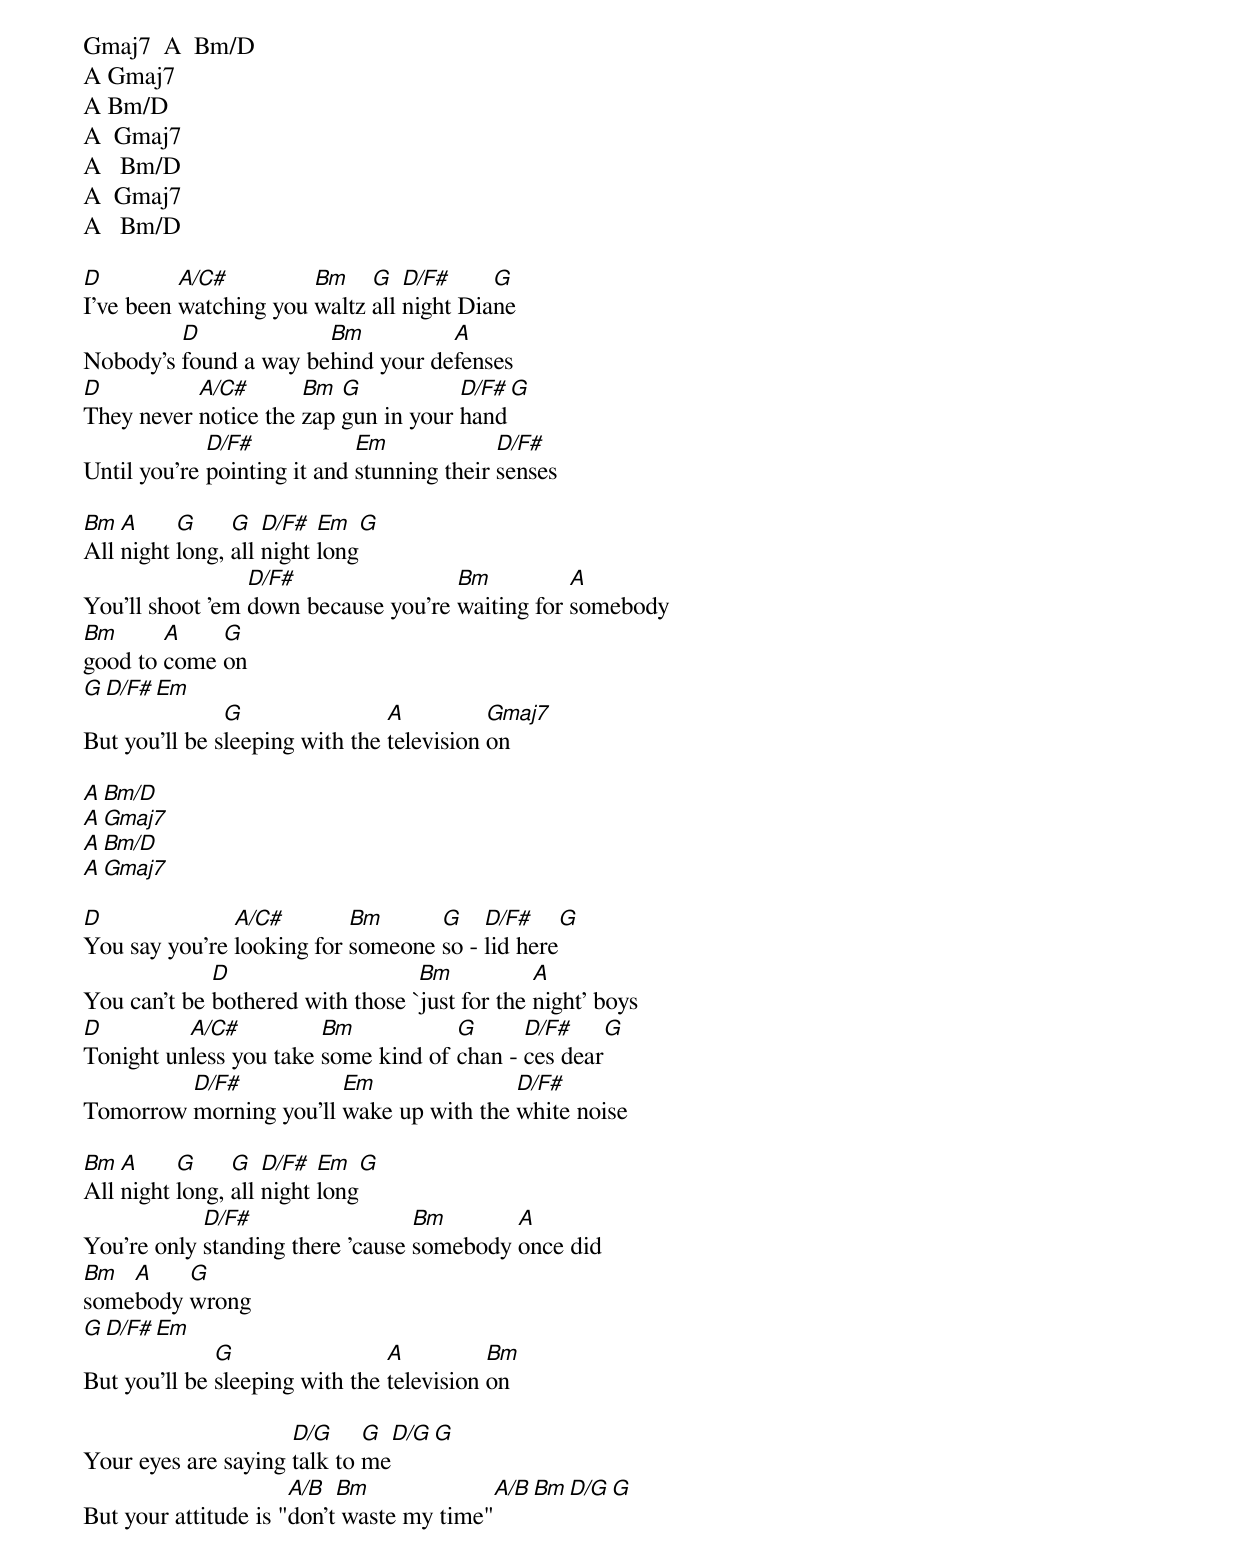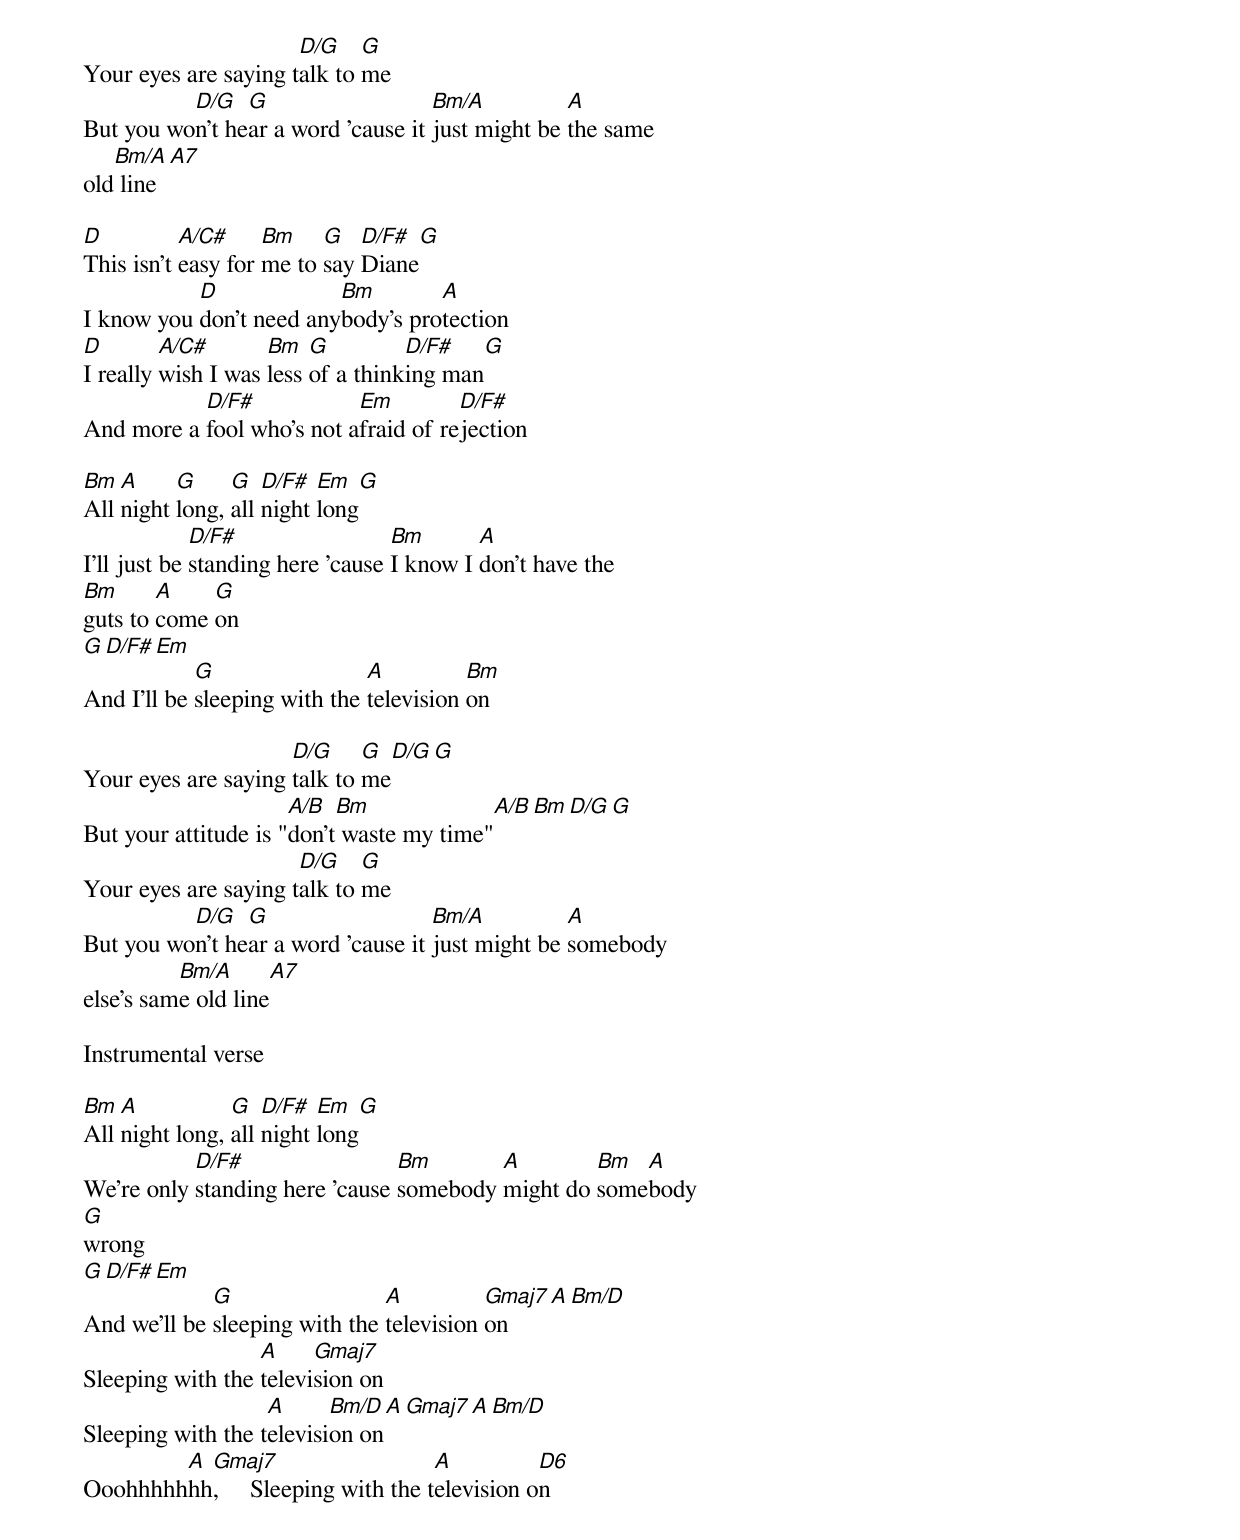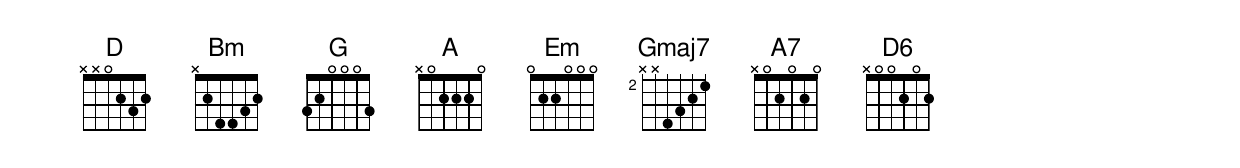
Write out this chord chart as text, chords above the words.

Gmaj7  A  Bm/D
A Gmaj7
A Bm/D
A  Gmaj7
A   Bm/D
A  Gmaj7
A   Bm/D

D         A/C#         Bm    G   D/F#     G
I've been watching you waltz all night Diane
         D             Bm          A
Nobody's found a way behind your defenses
D          A/C#       Bm  G           D/F#     G
They never notice the zap gun in your hand
             D/F#            Em             D/F#
Until you're pointing it and stunning their senses

Bm  A     G     G   D/F#  Em    G
All night long, all night long
                 D/F#                Bm          A
You'll shoot 'em down because you're waiting for somebody
Bm      A    G
good to come on
G  D/F#  Em
               G                A          Gmaj7
But you'll be sleeping with the television on

A   Bm/D
A   Gmaj7
A   Bm/D
A   Gmaj7

D              A/C#        Bm      G    D/F#     G
You say you're looking for someone so - lid here
             D                    Bm           A
You can't be bothered with those `just for the night' boys
D         A/C#          Bm           G      D/F#    G
Tonight unless you take some kind of chan - ces dear
         D/F#           Em               D/F#
Tomorrow morning you'll wake up with the white noise

Bm  A     G     G   D/F#  Em    G
All night long, all night long
            D/F#                  Bm       A
You're only standing there 'cause somebody once did
Bm  A    G
somebody wrong
G  D/F#  Em
              G                 A          Bm
But you'll be sleeping with the television on

                     D/G     G    D/G    G
Your eyes are saying talk to me
                      A/B  Bm               A/B  Bm  D/G    G
But your attitude is "don't waste my time"
                      D/G    G
Your eyes are saying talk to me
          D/G   G                   Bm/A          A
But you won't hear a word 'cause it just might be the same
   Bm/A       A7
old line

D          A/C#     Bm    G   D/F#     G
This isn't easy for me to say Diane
           D             Bm        A
I know you don't need anybody's protection
D        A/C#       Bm   G         D/F#     G
I really wish I was less of a thinking man
           D/F#            Em         D/F#
And more a fool who's not afraid of rejection

Bm  A     G     G   D/F#  Em    G
All night long, all night long
             D/F#                 Bm       A
I'll just be standing here 'cause I know I don't have the
Bm      A    G
guts to come on
G  D/F#  Em
            G                 A          Bm
And I'll be sleeping with the television on

                     D/G     G    D/G    G
Your eyes are saying talk to me
                      A/B  Bm               A/B  Bm  D/G    G
But your attitude is "don't waste my time"
                      D/G    G
Your eyes are saying talk to me
          D/G   G                   Bm/A          A
But you won't hear a word 'cause it just might be somebody
          Bm/A       A7
else's same old line

Instrumental verse

Bm  A           G   D/F#  Em    G
All night long, all night long
           D/F#                 Bm       A        Bm  A
We're only standing here 'cause somebody might do somebody
G
wrong
G  D/F#  Em
             G                 A          Gmaj7  A  Bm/D
And we'll be sleeping with the television on
                  A     Gmaj7
Sleeping with the television on
                   A      Bm/D     A   Gmaj7    A Bm/D
Sleeping with the television on
        A Gmaj7                    A          D6
Ooohhhhhhh,     Sleeping with the television on
